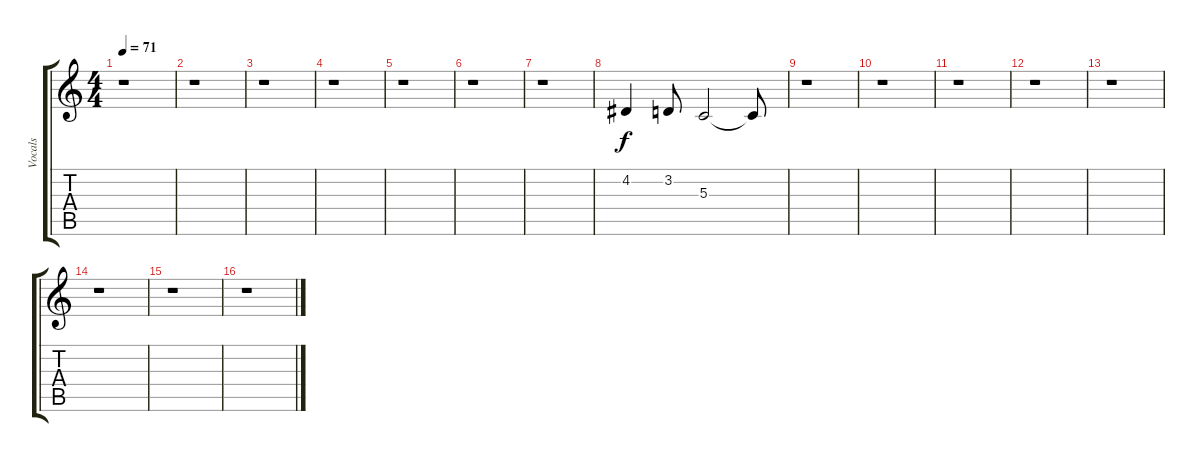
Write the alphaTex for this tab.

\track ("Vocals" "Vocals") {instrument recorder}
\staff {score tabs}
\tuning (E4 B3 G3 D3 A2 E2) {hide}
\ts (4 4)
\tempo 71
\clef g2
\ks c
r.1{dy f} |
r.1 |
r.1 |
r.1 |
r.1 |
r.1 |
r.1 |
4.2.4 3.2.8 5.3.2 5.3{t}.8 |
r.1 |
r.1 |
r.1 |
r.1 |
r.1 |
r.1 |
r.1 |
r.1
